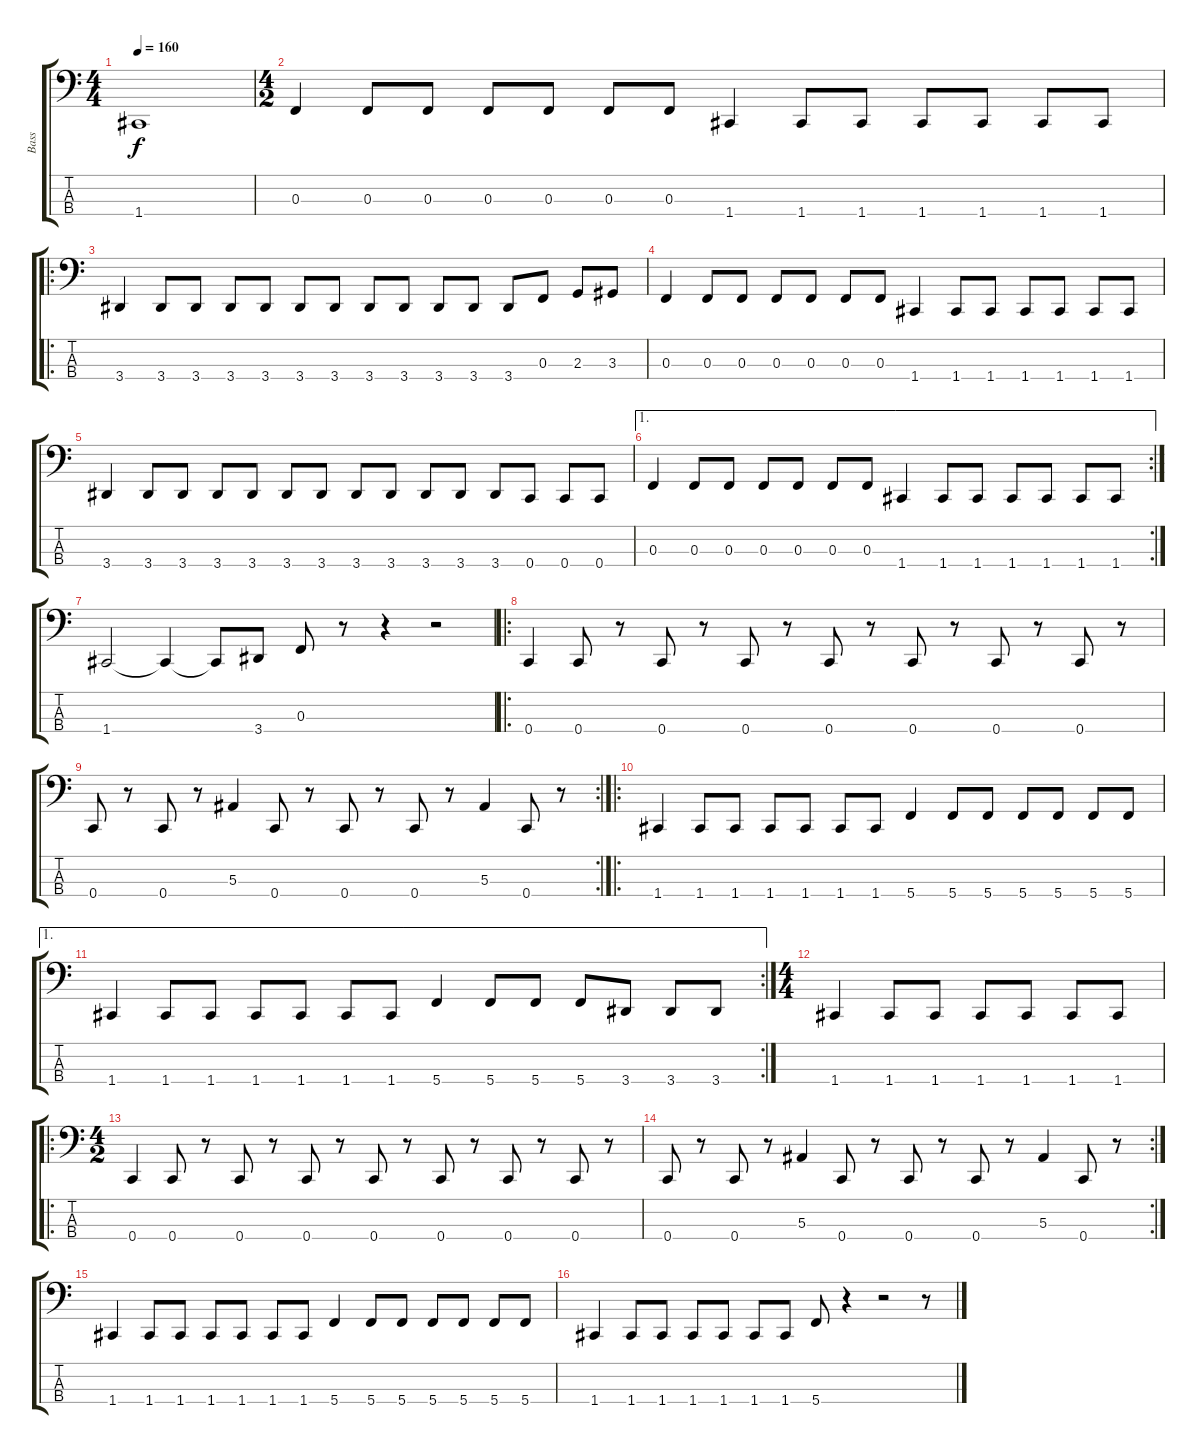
\track ("Bass" "Bass") {instrument electricbassfinger}
\staff {score tabs}
\tuning (Eb2 Bb1 F1 C1) {hide}
\ts (4 4)
\tempo 160
\clef f4
\ks c
1.4.1{dy f instrument electricbassfinger} |
\ts (4 2)
0.3.4 0.3.8 0.3.8 0.3.8 0.3.8 0.3.8 0.3.8 1.4.4 1.4.8 1.4.8 1.4.8 1.4.8 1.4.8 1.4.8 |
\ro
3.4.4 3.4.8 3.4.8 3.4.8 3.4.8 3.4.8 3.4.8 3.4.8 3.4.8 3.4.8 3.4.8 3.4.8 0.3.8 2.3.8 3.3.8 |
0.3.4 0.3.8 0.3.8 0.3.8 0.3.8 0.3.8 0.3.8 1.4.4 1.4.8 1.4.8 1.4.8 1.4.8 1.4.8 1.4.8 |
3.4.4 3.4.8 3.4.8 3.4.8 3.4.8 3.4.8 3.4.8 3.4.8 3.4.8 3.4.8 3.4.8 3.4.8 0.4.8 0.4.8 0.4.8 |
\ae 1
\rc 2
0.3.4 0.3.8 0.3.8 0.3.8 0.3.8 0.3.8 0.3.8 1.4.4 1.4.8 1.4.8 1.4.8 1.4.8 1.4.8 1.4.8 |
1.4.2 1.4{t}.4 1.4{t}.8 3.4.8 0.3.8 r.8 r.4 r.2 |
\ro
0.4.4 0.4.8 r.8 0.4.8 r.8 0.4.8 r.8 0.4.8 r.8 0.4.8 r.8 0.4.8 r.8 0.4.8 r.8 |
\rc 2
0.4.8 r.8 0.4.8 r.8 5.3.4 0.4.8 r.8 0.4.8 r.8 0.4.8 r.8 5.3.4 0.4.8 r.8 |
\ro
1.4.4 1.4.8 1.4.8 1.4.8 1.4.8 1.4.8 1.4.8 5.4.4 5.4.8 5.4.8 5.4.8 5.4.8 5.4.8 5.4.8 |
\ae 1
\rc 2
1.4.4 1.4.8 1.4.8 1.4.8 1.4.8 1.4.8 1.4.8 5.4.4 5.4.8 5.4.8 5.4.8 3.4.8 3.4.8 3.4.8 |
\ts (4 4)
1.4.4 1.4.8 1.4.8 1.4.8 1.4.8 1.4.8 1.4.8 |
\ro
\ts (4 2)
0.4.4 0.4.8 r.8 0.4.8 r.8 0.4.8 r.8 0.4.8 r.8 0.4.8 r.8 0.4.8 r.8 0.4.8 r.8 |
\rc 2
0.4.8 r.8 0.4.8 r.8 5.3.4 0.4.8 r.8 0.4.8 r.8 0.4.8 r.8 5.3.4 0.4.8 r.8 |
1.4.4 1.4.8 1.4.8 1.4.8 1.4.8 1.4.8 1.4.8 5.4.4 5.4.8 5.4.8 5.4.8 5.4.8 5.4.8 5.4.8 |
1.4.4 1.4.8 1.4.8 1.4.8 1.4.8 1.4.8 1.4.8 5.4.8 r.4 r.2 r.8
